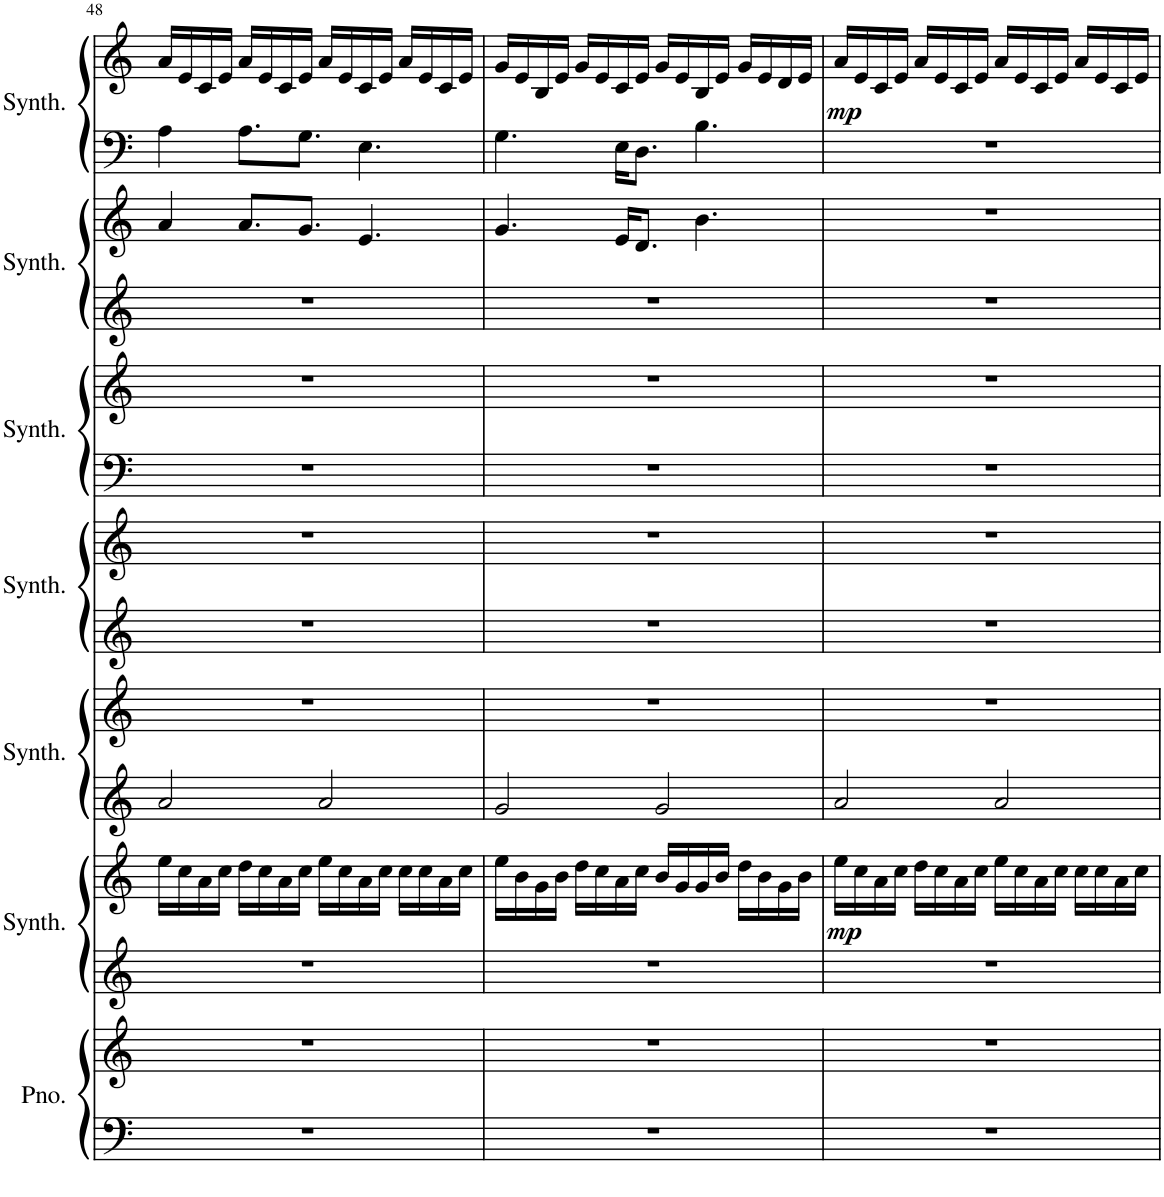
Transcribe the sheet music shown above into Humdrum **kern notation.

**kern	**kern	**kern	**kern	**dynam	**kern	**kern	**kern	**kern	**kern	**kern	**kern	**kern	**kern	**kern	**dynam
*part7	*part7	*part6	*part6	*part6	*part5	*part5	*part4	*part4	*part3	*part3	*part2	*part2	*part1	*part1	*part1
*staff14	*staff13	*staff12	*staff11	*staff11/12	*staff10	*staff9	*staff8	*staff7	*staff6	*staff5	*staff4	*staff3	*staff2	*staff1	*staff1/2
*I"Piano	*	*I"Saw Synthesizer	*	*	*I"Square Synthesizer	*	*I"Metallic Synthesizer	*	*I"Poly Synthesizer	*	*I"New Age Synthesizer	*	*I"Saw Synthesizer	*	*
*I'Pno.	*	*I'Synth.	*	*	*I'Synth.	*	*I'Synth.	*	*I'Synth.	*	*I'Synth.	*	*I'Synth.	*	*
!!LO:PB:g=z
*clefF4	*clefG2	*clefG2	*clefG2	*	*clefG2	*clefG2	*clefG2	*clefG2	*clefF4	*clefG2	*clefG2	*clefG2	*clefF4	*clefG2	*
*k[]	*k[]	*k[]	*k[]	*	*k[]	*k[]	*k[]	*k[]	*k[]	*k[]	*k[]	*k[]	*k[]	*k[]	*
*M4/4	*M4/4	*M4/4	*M4/4	*	*M4/4	*M4/4	*M4/4	*M4/4	*M4/4	*M4/4	*M4/4	*M4/4	*M4/4	*M4/4	*
=48	=48	=48	=48	=48	=48	=48	=48	=48	=48	=48	=48	=48	=48	=48	=48
1r	1r	1r	16ee\LL	.	2a/	1r	1r	1r	1r	1r	1r	4a/	4A\	16a/LL	.
.	.	.	16cc\	.	.	.	.	.	.	.	.	.	.	16e/	.
.	.	.	16a\	.	.	.	.	.	.	.	.	.	.	16c/	.
.	.	.	16cc\JJ	.	.	.	.	.	.	.	.	.	.	16e/JJ	.
.	.	.	16dd\LL	.	.	.	.	.	.	.	.	8.a/L	8.A\L	16a/LL	.
.	.	.	16cc\	.	.	.	.	.	.	.	.	.	.	16e/	.
.	.	.	16a\	.	.	.	.	.	.	.	.	.	.	16c/	.
.	.	.	16cc\JJ	.	.	.	.	.	.	.	.	8.g/J	8.G\J	16e/JJ	.
.	.	.	16ee\LL	.	2a/	.	.	.	.	.	.	.	.	16a/LL	.
.	.	.	16cc\	.	.	.	.	.	.	.	.	.	.	16e/	.
.	.	.	16a\	.	.	.	.	.	.	.	.	4.e/	4.E\	16c/	.
.	.	.	16cc\JJ	.	.	.	.	.	.	.	.	.	.	16e/JJ	.
.	.	.	16cc\LL	.	.	.	.	.	.	.	.	.	.	16a/LL	.
.	.	.	16cc\	.	.	.	.	.	.	.	.	.	.	16e/	.
.	.	.	16a\	.	.	.	.	.	.	.	.	.	.	16c/	.
.	.	.	16cc\JJ	.	.	.	.	.	.	.	.	.	.	16e/JJ	.
=49	=49	=49	=49	=49	=49	=49	=49	=49	=49	=49	=49	=49	=49	=49	=49
1r	1r	1r	16ee\LL	.	2g/	1r	1r	1r	1r	1r	1r	4.g/	4.G\	16g/LL	.
.	.	.	16b\	.	.	.	.	.	.	.	.	.	.	16e/	.
.	.	.	16g\	.	.	.	.	.	.	.	.	.	.	16B/	.
.	.	.	16b\JJ	.	.	.	.	.	.	.	.	.	.	16e/JJ	.
.	.	.	16dd\LL	.	.	.	.	.	.	.	.	.	.	16g/LL	.
.	.	.	16cc\	.	.	.	.	.	.	.	.	.	.	16e/	.
.	.	.	16a\	.	.	.	.	.	.	.	.	16e/KL	16E\KL	16c/	.
.	.	.	16cc\JJ	.	.	.	.	.	.	.	.	8.d/J	8.D\J	16e/JJ	.
.	.	.	16b/LL	.	2g/	.	.	.	.	.	.	.	.	16g/LL	.
.	.	.	16g/	.	.	.	.	.	.	.	.	.	.	16e/	.
.	.	.	16g/	.	.	.	.	.	.	.	.	4.b\	4.B\	16B/	.
.	.	.	16b/JJ	.	.	.	.	.	.	.	.	.	.	16e/JJ	.
.	.	.	16dd\LL	.	.	.	.	.	.	.	.	.	.	16g/LL	.
.	.	.	16b\	.	.	.	.	.	.	.	.	.	.	16e/	.
.	.	.	16g\	.	.	.	.	.	.	.	.	.	.	16d/	.
.	.	.	16b\JJ	.	.	.	.	.	.	.	.	.	.	16e/JJ	.
=50	=50	=50	=50	=50	=50	=50	=50	=50	=50	=50	=50	=50	=50	=50	=50
!	!	!	!	!LO:DY:b	!	!	!	!	!	!	!	!	!	!	!LO:DY:b
1r	1r	1r	16ee\LL	mp	2a/	1r	1r	1r	1r	1r	1r	1r	1r	16a/LL	mp
.	.	.	16cc\	.	.	.	.	.	.	.	.	.	.	16e/	.
.	.	.	16a\	.	.	.	.	.	.	.	.	.	.	16c/	.
.	.	.	16cc\JJ	.	.	.	.	.	.	.	.	.	.	16e/JJ	.
.	.	.	16dd\LL	.	.	.	.	.	.	.	.	.	.	16a/LL	.
.	.	.	16cc\	.	.	.	.	.	.	.	.	.	.	16e/	.
.	.	.	16a\	.	.	.	.	.	.	.	.	.	.	16c/	.
.	.	.	16cc\JJ	.	.	.	.	.	.	.	.	.	.	16e/JJ	.
.	.	.	16ee\LL	.	2a/	.	.	.	.	.	.	.	.	16a/LL	.
.	.	.	16cc\	.	.	.	.	.	.	.	.	.	.	16e/	.
.	.	.	16a\	.	.	.	.	.	.	.	.	.	.	16c/	.
.	.	.	16cc\JJ	.	.	.	.	.	.	.	.	.	.	16e/JJ	.
.	.	.	16cc\LL	.	.	.	.	.	.	.	.	.	.	16a/LL	.
.	.	.	16cc\	.	.	.	.	.	.	.	.	.	.	16e/	.
.	.	.	16a\	.	.	.	.	.	.	.	.	.	.	16c/	.
.	.	.	16cc\JJ	.	.	.	.	.	.	.	.	.	.	16e/JJ	.
=	=	=	=	=	=	=	=	=	=	=	=	=	=	=	=
*-	*-	*-	*-	*-	*-	*-	*-	*-	*-	*-	*-	*-	*-	*-	*-
